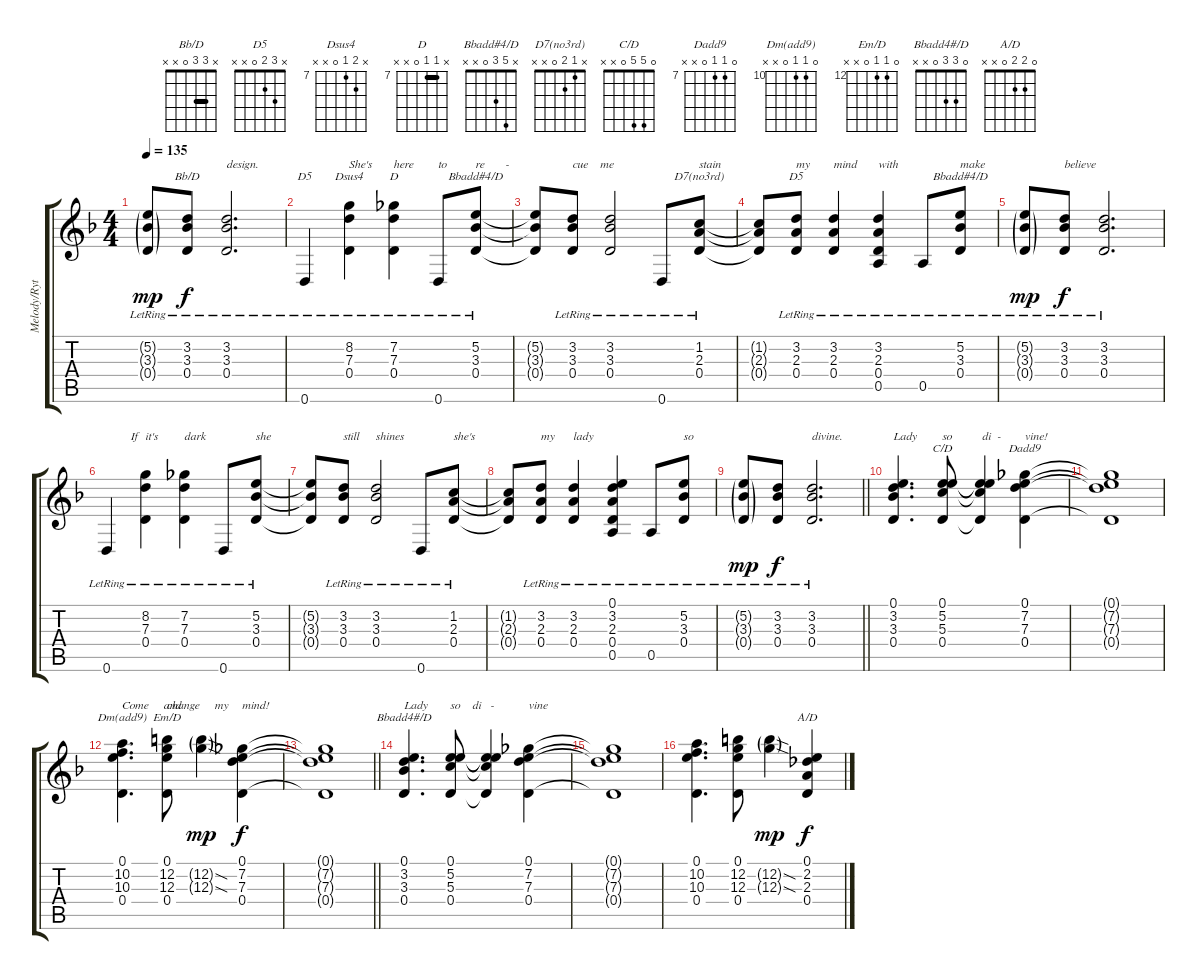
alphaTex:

\track ("Melody/Rythem #1" "Melody/Ryt") {instrument distortionguitar bank 125}
\staff {score tabs}
\tuning (E4 B3 G3 D3 A2 D2) {hide}
\chord ("Bb/D" x 3 3 0 x x) {barre 3}
\chord ("D5" x x x x x 0)
\chord ("Dsus4" x 8 7 0 x x) {firstfret 7}
\chord ("D" x 7 7 0 x x) {firstfret 7 barre 7}
\chord ("Bbadd#4/D" 0 3 3 0 x x)
\chord ("D7(no3rd)" x 1 2 0 x x)
\chord ("D5" x 3 2 0 x x)
\chord ("Bbadd#4/D" x 5 3 0 x x)
\chord ("C/D" 0 5 5 0 x x)
\chord ("Dadd9" 0 7 7 0 x x) {firstfret 7}
\chord ("Dm(add9)" 0 10 10 0 x x) {firstfret 10}
\chord ("Em/D" 0 12 12 0 x x) {firstfret 12}
\chord ("Bbadd4#/D" 0 3 3 0 x x)
\chord ("A/D" 0 2 2 0 x x)
\ts (4 4)
\tempo 135
\clef g2
\ks f
(5.2{g lr} 3.3{g lr} 0.4{g lr}).8{dy mp} (3.2{lr} 3.3{lr} 0.4{lr}).8{ch "Bb/D" dy f} (3.2{lr} 3.3{lr} 0.4{lr}).2{d txt "design."} |
0.6{lr}.4{ch "D5"} (8.2{lr} 7.3{lr} 0.4{lr}).4{ch "Dsus4" txt "She's"} (7.2{lr} 7.3{lr} 0.4{lr}).4{ch "D" txt "here"} 0.6{lr}.8{txt "to"} (5.2{lr} 3.3{lr} 0.4{lr}).8{ch "Bbadd#4/D" txt "re       -"} |
(5.2{t} 3.3{t} 0.4{t}).8 (3.2{lr} 3.3{lr} 0.4{lr}).8{txt "cue    me"} (3.2{lr} 3.3{lr} 0.4{lr}).2 0.6{lr}.8 (1.2{lr} 2.3{lr} 0.4{lr}).8{ch "D7(no3rd)" txt "stain"} |
(1.2{t} 2.3{t} 0.4{t}).8 (3.2{lr} 2.3{lr} 0.4{lr}).8{ch "D5" txt "my"} (3.2{lr} 2.3{lr} 0.4{lr}).4{txt "mind"} (3.2{lr} 2.3{lr} 0.4{lr} 0.5{lr}).4{txt "with"} 0.5{lr}.8 (5.2{lr} 3.3{lr} 0.4{lr}).8{ch "Bbadd#4/D" txt "make"} |
(5.2{g lr} 3.3{g lr} 0.4{g lr}).8{dy mp} (3.2{lr} 3.3{lr} 0.4{lr}).8{txt "believe" dy f} (3.2{lr} 3.3{lr} 0.4{lr}).2{d} |
0.6{lr}.4{txt "        If"} (8.2{lr} 7.3{lr} 0.4{lr}).4{txt "it's"} (7.2{lr} 7.3{lr} 0.4{lr}).4{txt "dark"} 0.6{lr}.8 (5.2{lr} 3.3{lr} 0.4{lr}).8{txt "she"} |
(5.2{t} 3.3{t} 0.4{t}).8 (3.2{lr} 3.3{lr} 0.4{lr}).8{txt "still"} (3.2{lr} 3.3{lr} 0.4{lr}).2{txt "shines"} 0.6{lr}.8 (1.2{lr} 2.3{lr} 0.4{lr}).8{txt "she's"} |
(1.2{t} 2.3{t} 0.4{t}).8 (3.2{lr} 2.3{lr} 0.4{lr}).8{txt "my"} (3.2{lr} 2.3{lr} 0.4{lr}).4{txt "lady"} (0.1{lr} 3.2{lr} 2.3{lr} 0.4{lr} 0.5{lr}).4 0.5{lr}.8 (5.2{lr} 3.3{lr} 0.4{lr}).8{txt "so"} |
\barLineRight lightlight
(5.2{g lr} 3.3{g lr} 0.4{g lr}).8{dy mp} (3.2{lr} 3.3{lr} 0.4{lr}).8{dy f} (3.2{lr} 3.3{lr} 0.4{lr}).2{d txt "divine."} |
(0.1 3.2 3.3 0.4).4{d txt "Lady"} (0.1 5.2 5.3 0.4).8{ch "C/D" txt "so          di  -"} (0.1{t} 5.2{t} 5.3{t} 0.4{t}).4 (0.1 7.2 7.3 0.4).4{ch "Dadd9" txt "vine!"} |
(0.1{t} 7.2{t} 7.3{t} 0.4{t}).1 |
(0.1 10.2 10.3 0.4).4{d ch "Dm(add9)" txt "Come     and"} (0.1 12.2 12.3 0.4).8{ch "Em/D" txt "change     my"} (12.2{sod g} 12.3{sod g}).4{dy mp} (0.1 7.2 7.3 0.4).4{txt "mind!" dy f} |
\barLineRight lightlight
(0.1{t} 7.2{t} 7.3{t} 0.4{t}).1 |
(0.1 3.2 3.3 0.4).4{d ch "Bbadd4#/D" txt "Lady"} (0.1 5.2 5.3 0.4).8{txt "so    di   -"} (0.1{t} 5.2{t} 5.3{t} 0.4{t}).4 (0.1 7.2 7.3 0.4).4{txt "vine"} |
(0.1{t} 7.2{t} 7.3{t} 0.4{t}).1 |
(0.1 10.2 10.3 0.4).4{d} (0.1 12.2 12.3 0.4).8 (12.2{sod g} 12.3{sod g}).4{dy mp} (0.1 2.2 2.3 0.4).4{ch "A/D" dy f}
